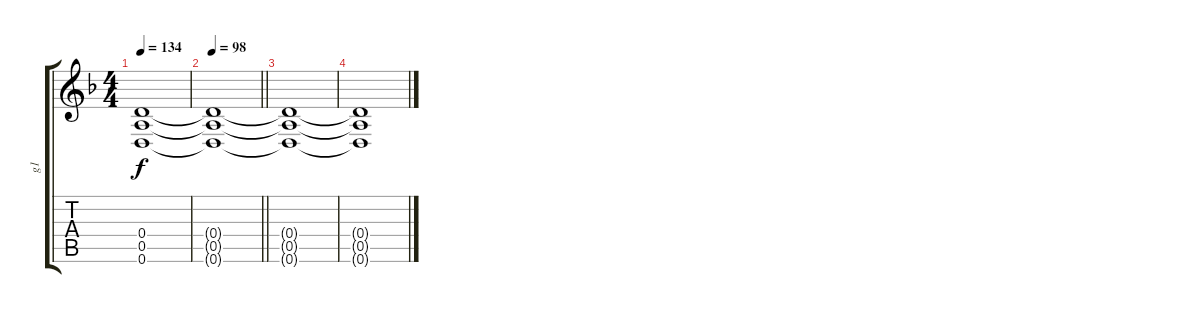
\track ("g1" "g1") {instrument distortionguitar}
\staff {score tabs}
\tuning (E4 B3 G3 D3 A2 D2) {hide}
\ts (4 4)
\tempo 134
\clef g2
\ks f
(0.4 0.5 0.6).1{dy f} |
\tempo 98
\barLineRight lightlight
(0.4{t} 0.5{t} 0.6{t}).1 |
(0.4{t} 0.5{t} 0.6{t}).1 |
(0.4{t} 0.5{t} 0.6{t}).1
